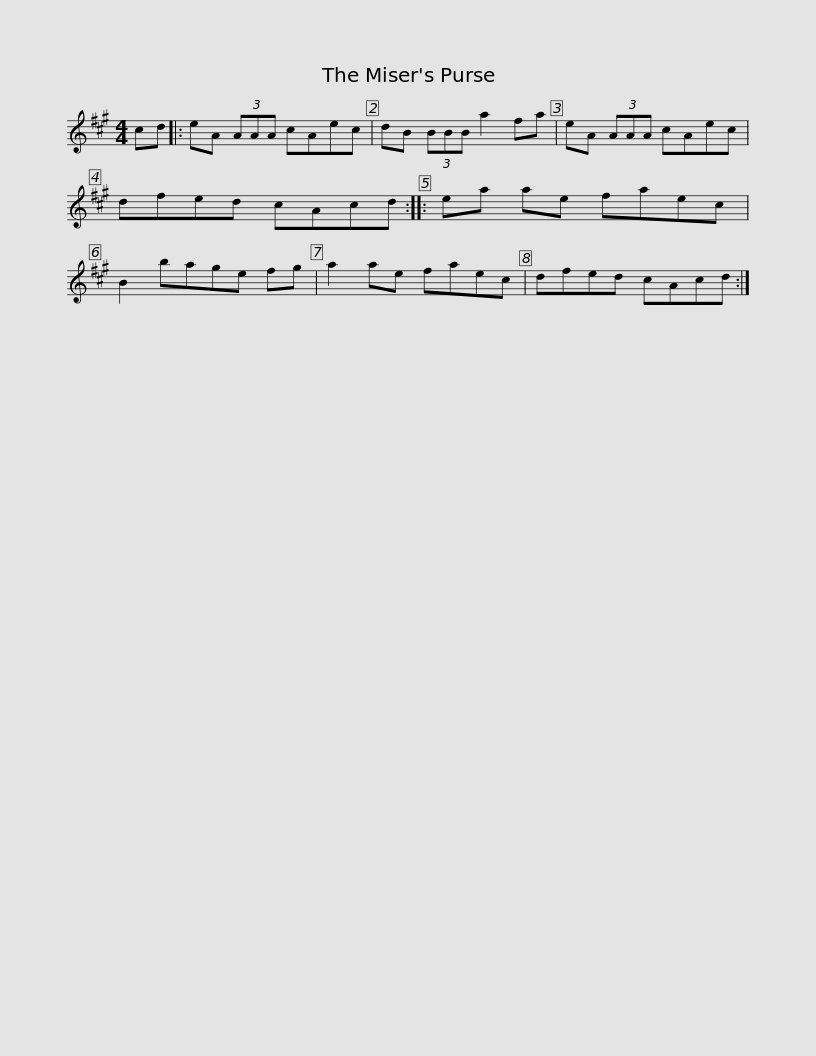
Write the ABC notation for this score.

X:1
L:1/8
M:4/4
I:linebreak $
K:A
V:1 treble
V:1
 cd |: eA (3AAA cAec | dB (3BBB a2 fa | eA (3AAA cAec | dfed cAcd ::$ %5
 ea ae faec | B2 bage fg | a2 ae faec | dfed cAcd :| %9
